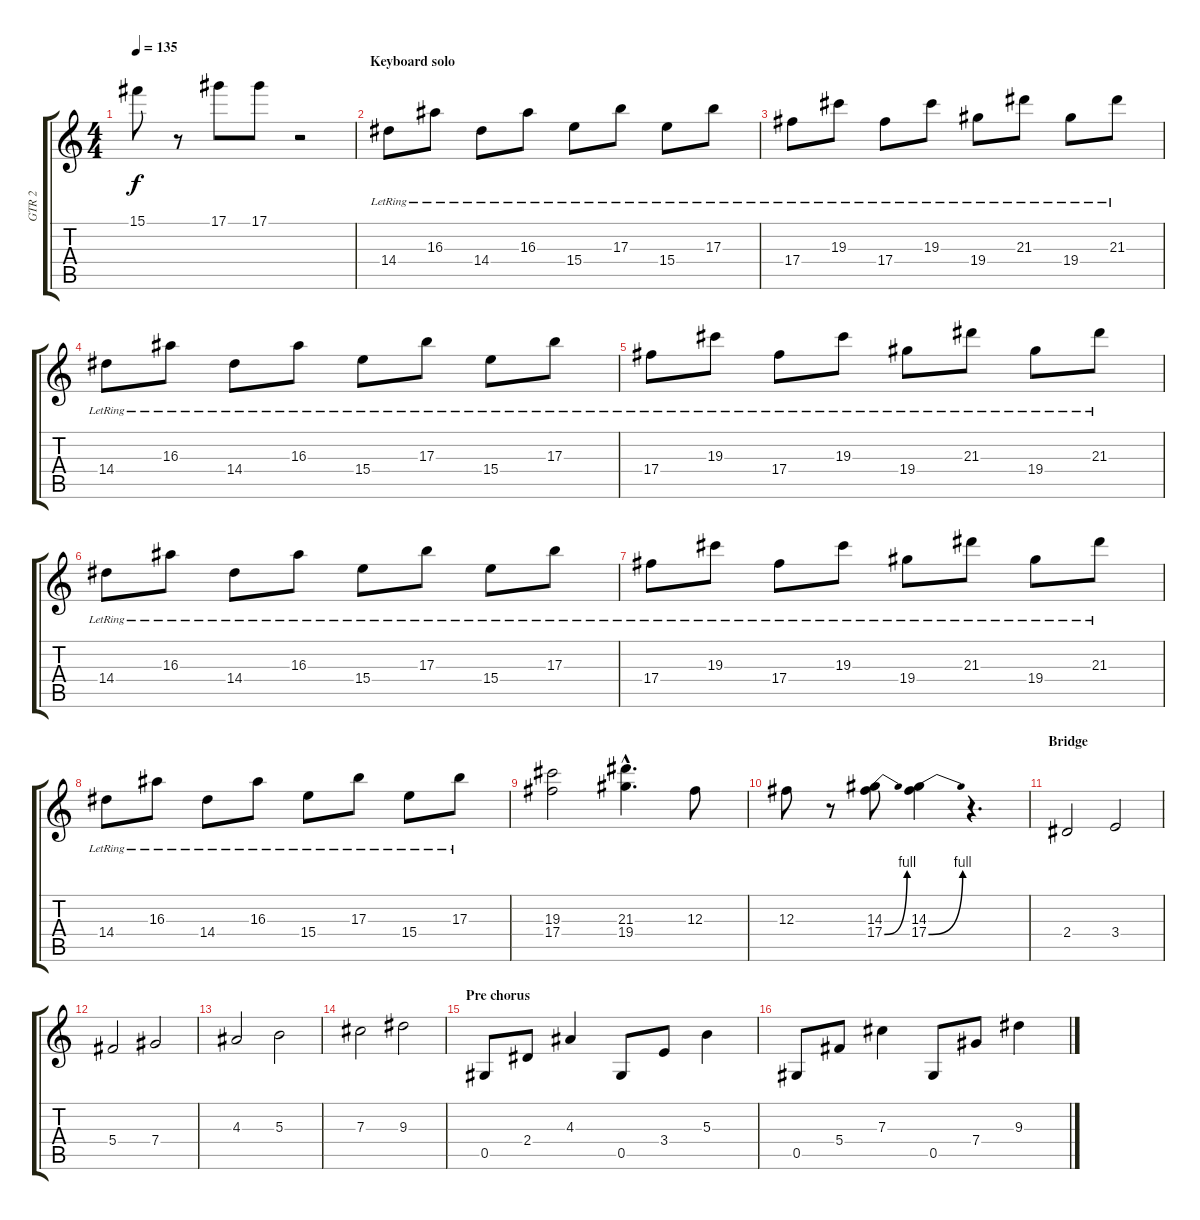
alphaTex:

\track ("GTR 2" "GTR 2") {instrument distortionguitar}
\staff {score tabs}
\tuning (Eb4 Bb3 Gb3 Db3 Ab2 Eb2) {hide}
\ts (4 4)
\tempo 135
\clef g2
\ks c
15.1.8{dy f} r.8 17.1.8 17.1.8 r.2 |
\section ("" "Keyboard solo")
14.4{lr}.8{instrument electricguitarjazz} 16.3{lr}.8 14.4{lr}.8 16.3{lr}.8 15.4{lr}.8 17.3{lr}.8 15.4{lr}.8 17.3{lr}.8 |
17.4{lr}.8 19.3{lr}.8 17.4{lr}.8 19.3{lr}.8 19.4{lr}.8 21.3{lr}.8 19.4{lr}.8 21.3{lr}.8 |
14.4{lr}.8{instrument electricguitarjazz} 16.3{lr}.8 14.4{lr}.8 16.3{lr}.8 15.4{lr}.8 17.3{lr}.8 15.4{lr}.8 17.3{lr}.8 |
17.4{lr}.8 19.3{lr}.8 17.4{lr}.8 19.3{lr}.8 19.4{lr}.8 21.3{lr}.8 19.4{lr}.8 21.3{lr}.8 |
14.4{lr}.8{instrument electricguitarjazz} 16.3{lr}.8 14.4{lr}.8 16.3{lr}.8 15.4{lr}.8 17.3{lr}.8 15.4{lr}.8 17.3{lr}.8 |
17.4{lr}.8 19.3{lr}.8 17.4{lr}.8 19.3{lr}.8 19.4{lr}.8 21.3{lr}.8 19.4{lr}.8 21.3{lr}.8 |
14.4{lr}.8{instrument electricguitarjazz} 16.3{lr}.8 14.4{lr}.8 16.3{lr}.8 15.4{lr}.8 17.3{lr}.8 15.4{lr}.8 17.3{lr}.8 |
(19.3 17.4).2{instrument distortionguitar} (21.3{hac} 19.4{hac}).4{d} 12.3.8 |
12.3.8 r.8 (14.3 17.4{be (bend 0 0 60 4)}).8 (14.3 17.4{be (bend 0 0 60 4)}).4 r.4{d} |
\section ("" "Bridge")
2.4.2 3.4.2 |
5.4.2 7.4.2 |
4.3.2 5.3.2 |
7.3.2 9.3.2 |
\section ("" "Pre chorus")
0.5.8 2.4.8 4.3.4 0.5.8 3.4.8 5.3.4 |
0.5.8 5.4.8 7.3.4 0.5.8 7.4.8 9.3.4
